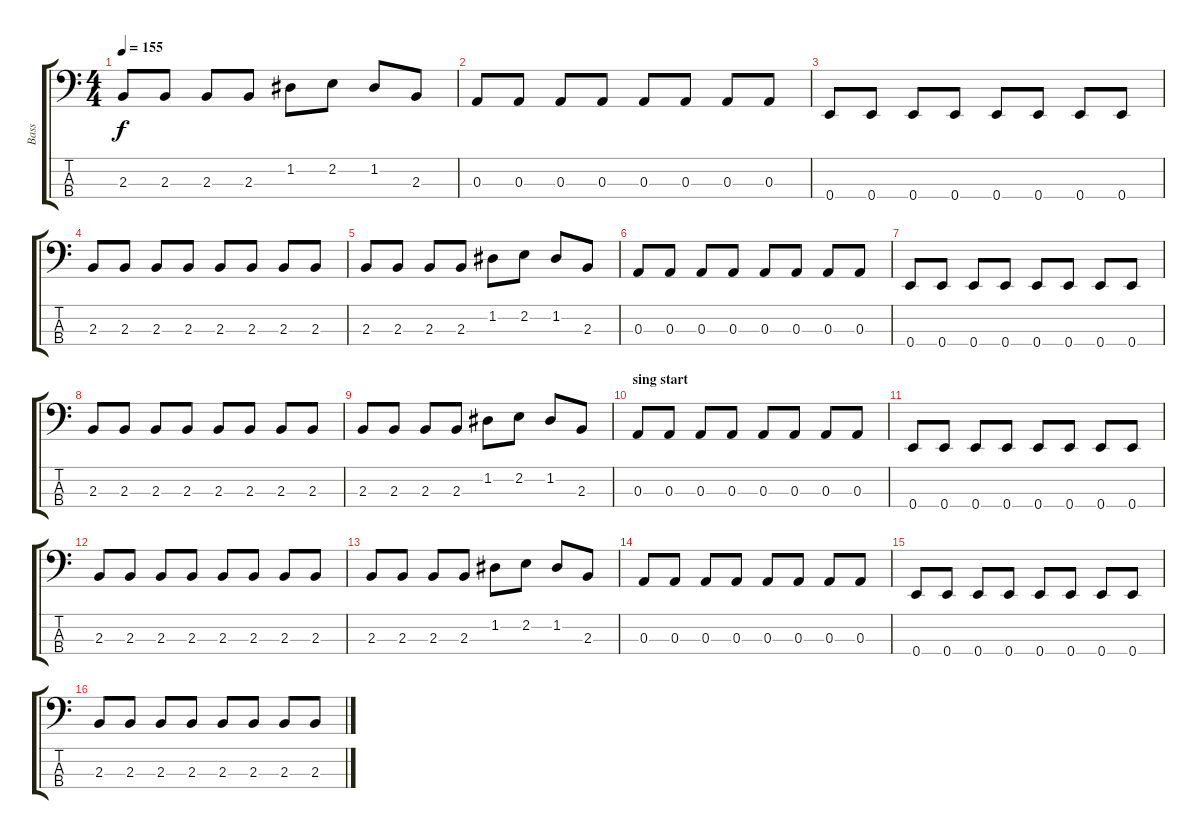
\track ("Bass" "Bass") {instrument electricbassfinger}
\staff {score tabs}
\tuning (G2 D2 A1 E1) {hide}
\ts (4 4)
\tempo 155
\clef f4
\ks c
2.3.8{dy f} 2.3.8 2.3.8 2.3.8 1.2.8 2.2.8 1.2.8 2.3.8 |
0.3.8 0.3.8 0.3.8 0.3.8 0.3.8 0.3.8 0.3.8 0.3.8 |
0.4.8 0.4.8 0.4.8 0.4.8 0.4.8 0.4.8 0.4.8 0.4.8 |
2.3.8 2.3.8 2.3.8 2.3.8 2.3.8 2.3.8 2.3.8 2.3.8 |
2.3.8 2.3.8 2.3.8 2.3.8 1.2.8 2.2.8 1.2.8 2.3.8 |
0.3.8 0.3.8 0.3.8 0.3.8 0.3.8 0.3.8 0.3.8 0.3.8 |
0.4.8 0.4.8 0.4.8 0.4.8 0.4.8 0.4.8 0.4.8 0.4.8 |
2.3.8 2.3.8 2.3.8 2.3.8 2.3.8 2.3.8 2.3.8 2.3.8 |
2.3.8 2.3.8 2.3.8 2.3.8 1.2.8 2.2.8 1.2.8 2.3.8 |
\section ("" "sing start")
0.3.8 0.3.8 0.3.8 0.3.8 0.3.8 0.3.8 0.3.8 0.3.8 |
0.4.8 0.4.8 0.4.8 0.4.8 0.4.8 0.4.8 0.4.8 0.4.8 |
2.3.8 2.3.8 2.3.8 2.3.8 2.3.8 2.3.8 2.3.8 2.3.8 |
2.3.8 2.3.8 2.3.8 2.3.8 1.2.8 2.2.8 1.2.8 2.3.8 |
0.3.8 0.3.8 0.3.8 0.3.8 0.3.8 0.3.8 0.3.8 0.3.8 |
0.4.8 0.4.8 0.4.8 0.4.8 0.4.8 0.4.8 0.4.8 0.4.8 |
2.3.8 2.3.8 2.3.8 2.3.8 2.3.8 2.3.8 2.3.8 2.3.8
